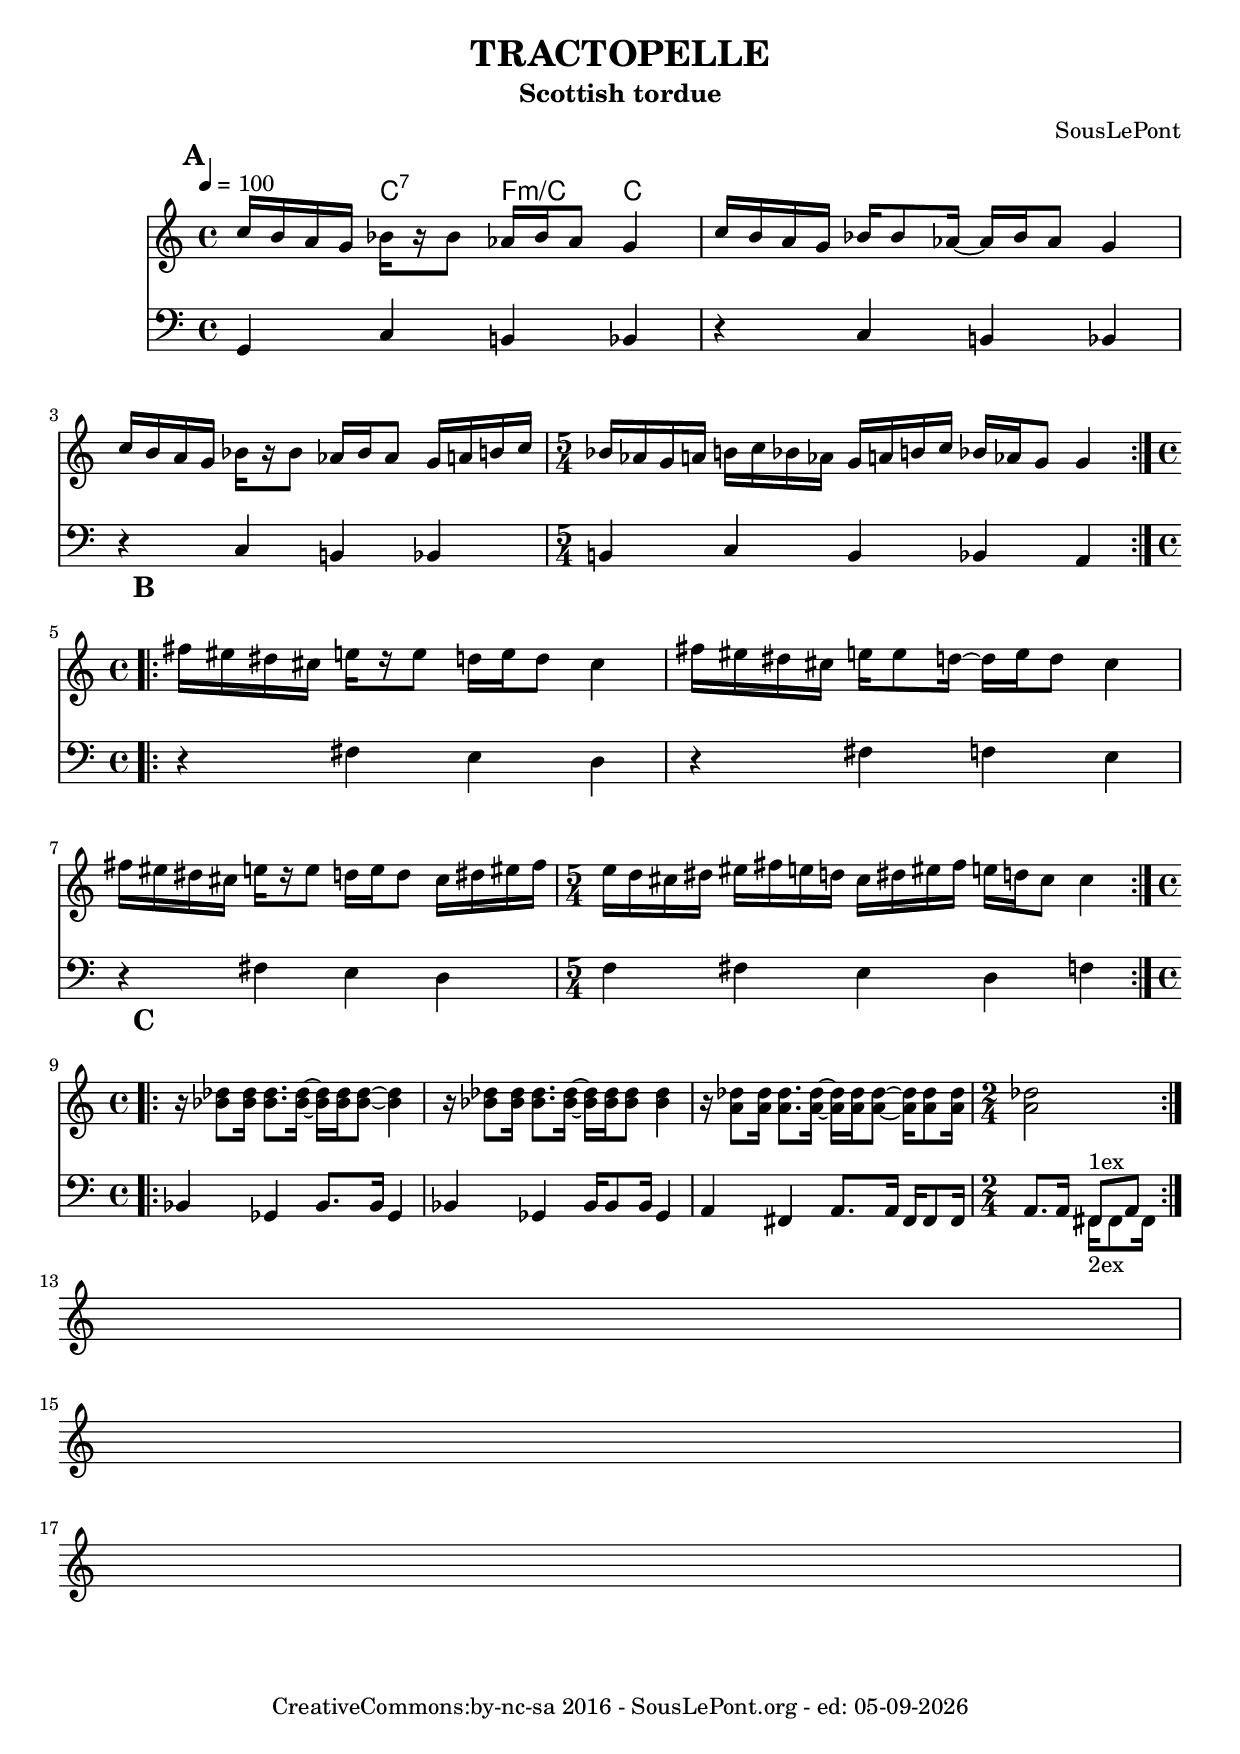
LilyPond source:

\version "2.10.0"
#(set-default-paper-size "a4")
#(set-global-staff-size 19.8)

\header{
	title = "TRACTOPELLE"
	subtitle = "Scottish tordue"
	composer = "SousLePont"
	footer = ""
        date = # ( strftime "%d-%m-%Y" ( localtime ( current-time ) ) )
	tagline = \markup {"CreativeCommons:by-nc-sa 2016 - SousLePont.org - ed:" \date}
	dedication = ""
}
%Décommente la ligne suivante pour gagner de la place
%\paper {between-system-space = 1.0\cm between-system-padding = 1 ragged-bottom=##f ragged-last-bottom=##f }
pipeSymbol = {\bar ":|:" \break \mark \default}
th={
\mark \default \time 4/4
c16 b a g bes16 [r bes8] aes 16 bes aes8 g4
c16 b a g bes 16 bes8 aes16~ aes 16 bes aes8 g4
c16 b a g bes16 [r bes8] aes 16 bes aes8 g16 a b c 
\time 5/4 bes aes g a b c bes aes g a b c bes aes g8 g4}

harmonies = { \chords {
  s4 c:7 f:m/c c
}}
melodie   = \relative c'' { 
\tempo 4 = 100
\repeat volta 2 \th
\transpose c fis' \relative fis' \repeat volta 2  \th
\break \mark \default \time 4/4
\repeat volta 2{ 
  r16 <bes des>8 q16 q8. q16~q q q8~q4 
r16 <bes des>8 q16 q8. q16~q q q8 q4
r16 <a des>8 q16 q8. q16~q q q8~q16 q8 q16 \time 2/4 q2 }
\break s1 \break s \break s 

}

droite    = \transpose c c { 

}
gauche    = \relative c { 
g4 c b! bes r c b! bes r c b! bes b! c b bes a 
r fis' e d r fis f e
r fis e d f fis e d f
bes, ges bes8. bes16 ges4 bes ges bes16 bes8 bes16 ges4  a fis a8. a16 fis16 fis8 fis16 a8. a16 <<{fis8^"1ex" a}\\{fis16_"2ex" fis8 fis16}>>
}

\score {
  <<
	\new ChordNames \harmonies	%grave les accords au dessus 	
	\new Staff = "" { \clef "treble" \override Score.RehearsalMark #'padding = #5 \set Score.markFormatter = #format-mark-circle-letters \set Score.skipBars = ##t \melodie }

%	\new PianoStaff = "" <<
%       \new Staff = "droite" \with {\override StaffSymbol #'staff-space = #(magstep -3)\override StaffSymbol #'thickness = #(magstep -3)}  {\set fontSize = #-3 \droite }
       \new Staff = "gauche" { \clef "bass" \gauche }
%       >>
  >>    
  \midi {
    }
  \layout {}
}

